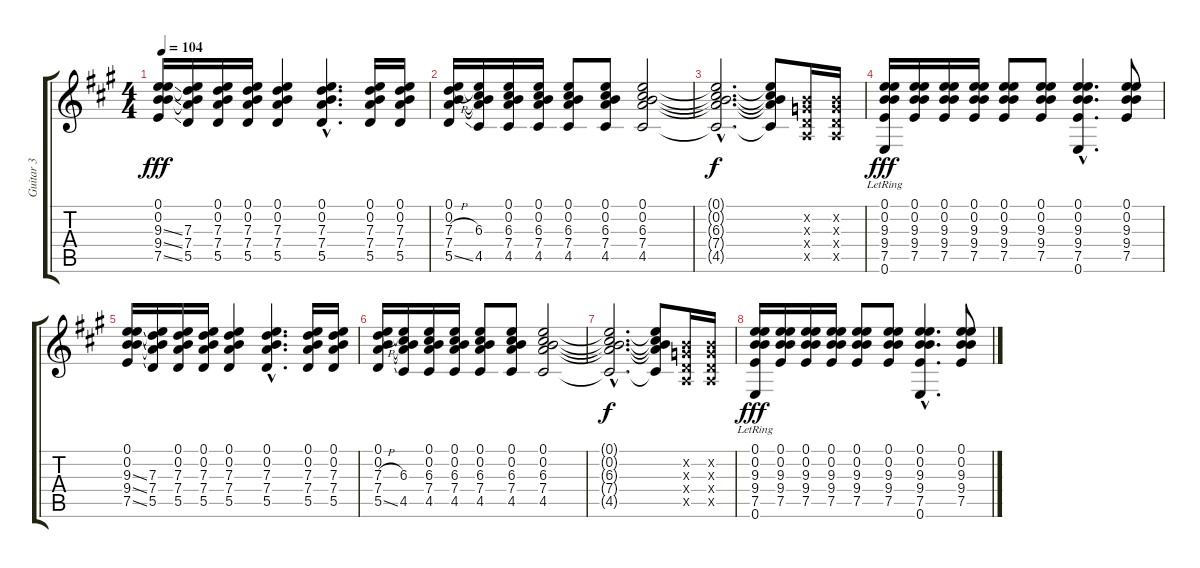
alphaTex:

\track ("Guitar 3" "Guitar 3") {instrument overdrivenguitar}
\staff {score tabs}
\tuning (E4 B3 G3 D3 A2 E2) {hide}
\ts (4 4)
\tempo 104
\clef g2
\ks a
(0.1 0.2 9.3{ss} 9.4{ss} 7.5{ss}).16{dy fff} (0.1{t} 0.2{t} 7.3 7.4 5.5).16 (0.1 0.2 7.3 7.4 5.5).16 (0.1 0.2 7.3 7.4 5.5).16 (0.1 0.2 7.3 7.4 5.5).4 (0.1{hac} 0.2{hac} 7.3{hac} 7.4{hac} 5.5{hac}).4{d} (0.1 0.2 7.3 7.4 5.5).16 (0.1 0.2 7.3 7.4 5.5).16 |
(0.1 0.2 7.3{h} 7.4 5.5{ss}).16 (0.1{t} 0.2{t} 6.3 7.4{t} 4.5).16 (0.1 0.2 6.3 7.4 4.5).16 (0.1 0.2 6.3 7.4 4.5).16 (0.1 0.2 6.3 7.4 4.5).8 (0.1 0.2 6.3 7.4 4.5).8 (0.1 0.2 6.3 7.4 4.5).2 |
(0.1{hac t} 0.2{hac t} 6.3{hac t} 7.4{hac t} 4.5{hac t}).2{d dy f} (0.1{t} 0.2{t} 6.3{t} 7.4{t} 4.5{t}).8 (0.2{x} 0.3{x} 0.4{x} 0.5{x}).16 (0.2{x} 0.3{x} 0.4{x} 0.5{x}).16 |
(0.1 0.2 9.3 9.4 7.5 0.6{lr}).16{dy fff} (0.1 0.2 9.3 9.4 7.5).16 (0.1 0.2 9.3 9.4 7.5).16 (0.1 0.2 9.3 9.4 7.5).16 (0.1 0.2 9.3 9.4 7.5).8 (0.1 0.2 9.3 9.4 7.5).8 (0.1{hac} 0.2{hac} 9.3{hac} 9.4{hac} 7.5{hac} 0.6{hac}).4{d} (0.1 0.2 9.3 9.4 7.5).8 |
(0.1 0.2 9.3{ss} 9.4{ss} 7.5{ss}).16 (0.1{t} 0.2{t} 7.3 7.4 5.5).16 (0.1 0.2 7.3 7.4 5.5).16 (0.1 0.2 7.3 7.4 5.5).16 (0.1 0.2 7.3 7.4 5.5).4 (0.1{hac} 0.2{hac} 7.3{hac} 7.4{hac} 5.5{hac}).4{d} (0.1 0.2 7.3 7.4 5.5).16 (0.1 0.2 7.3 7.4 5.5).16 |
(0.1 0.2 7.3{h} 7.4 5.5{ss}).16 (0.1{t} 0.2{t} 6.3 7.4{t} 4.5).16 (0.1 0.2 6.3 7.4 4.5).16 (0.1 0.2 6.3 7.4 4.5).16 (0.1 0.2 6.3 7.4 4.5).8 (0.1 0.2 6.3 7.4 4.5).8 (0.1 0.2 6.3 7.4 4.5).2 |
(0.1{hac t} 0.2{hac t} 6.3{hac t} 7.4{hac t} 4.5{hac t}).2{d dy f} (0.1{t} 0.2{t} 6.3{t} 7.4{t} 4.5{t}).8 (0.2{x} 0.3{x} 0.4{x} 0.5{x}).16 (0.2{x} 0.3{x} 0.4{x} 0.5{x}).16 |
(0.1 0.2 9.3 9.4 7.5 0.6{lr}).16{dy fff} (0.1 0.2 9.3 9.4 7.5).16 (0.1 0.2 9.3 9.4 7.5).16 (0.1 0.2 9.3 9.4 7.5).16 (0.1 0.2 9.3 9.4 7.5).8 (0.1 0.2 9.3 9.4 7.5).8 (0.1{hac} 0.2{hac} 9.3{hac} 9.4{hac} 7.5{hac} 0.6{hac}).4{d} (0.1 0.2 9.3 9.4 7.5).8
